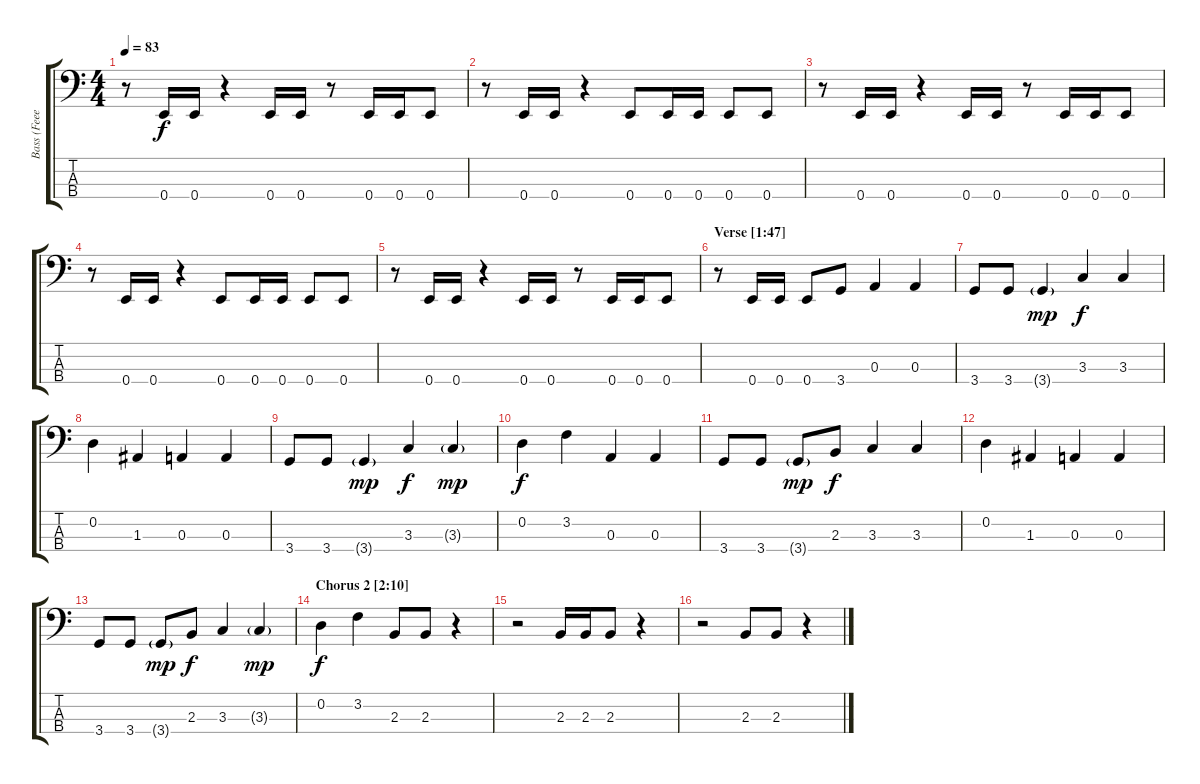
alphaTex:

\track ("Bass (Feeeel)" "Bass (Feee") {instrument electricbassfinger}
\staff {score tabs}
\tuning (G2 D2 A1 E1) {hide}
\ts (4 4)
\tempo 83
\clef f4
\ks c
r.8{dy f} 0.4.16 0.4.16 r.4 0.4.16 0.4.16 r.8 0.4.16 0.4.16 0.4.8 |
r.8 0.4.16 0.4.16 r.4 0.4.8 0.4.16 0.4.16 0.4.8 0.4.8 |
r.8 0.4.16 0.4.16 r.4 0.4.16 0.4.16 r.8 0.4.16 0.4.16 0.4.8 |
r.8 0.4.16 0.4.16 r.4 0.4.8 0.4.16 0.4.16 0.4.8 0.4.8 |
r.8 0.4.16 0.4.16 r.4 0.4.16 0.4.16 r.8 0.4.16 0.4.16 0.4.8 |
\section ("" "Verse [1:47]")
r.8 0.4.16 0.4.16 0.4.8 3.4.8 0.3.4 0.3.4 |
3.4.8 3.4.8 3.4{g}.4{dy mp} 3.3.4{dy f} 3.3.4 |
0.2.4 1.3.4 0.3.4 0.3.4 |
3.4.8 3.4.8 3.4{g}.4{dy mp} 3.3.4{dy f} 3.3{g}.4{dy mp} |
0.2.4{dy f} 3.2.4 0.3.4 0.3.4 |
3.4.8 3.4.8 3.4{g}.8{dy mp} 2.3.8{dy f} 3.3.4 3.3.4 |
0.2.4 1.3.4 0.3.4 0.3.4 |
3.4.8 3.4.8 3.4{g}.8{dy mp} 2.3.8{dy f} 3.3.4 3.3{g}.4{dy mp} |
\section ("" "Chorus 2 [2:10]")
0.2.4{dy f} 3.2.4 2.3.8 2.3.8 r.4 |
r.2 2.3.16 2.3.16 2.3.8 r.4 |
r.2 2.3.8 2.3.8 r.4
